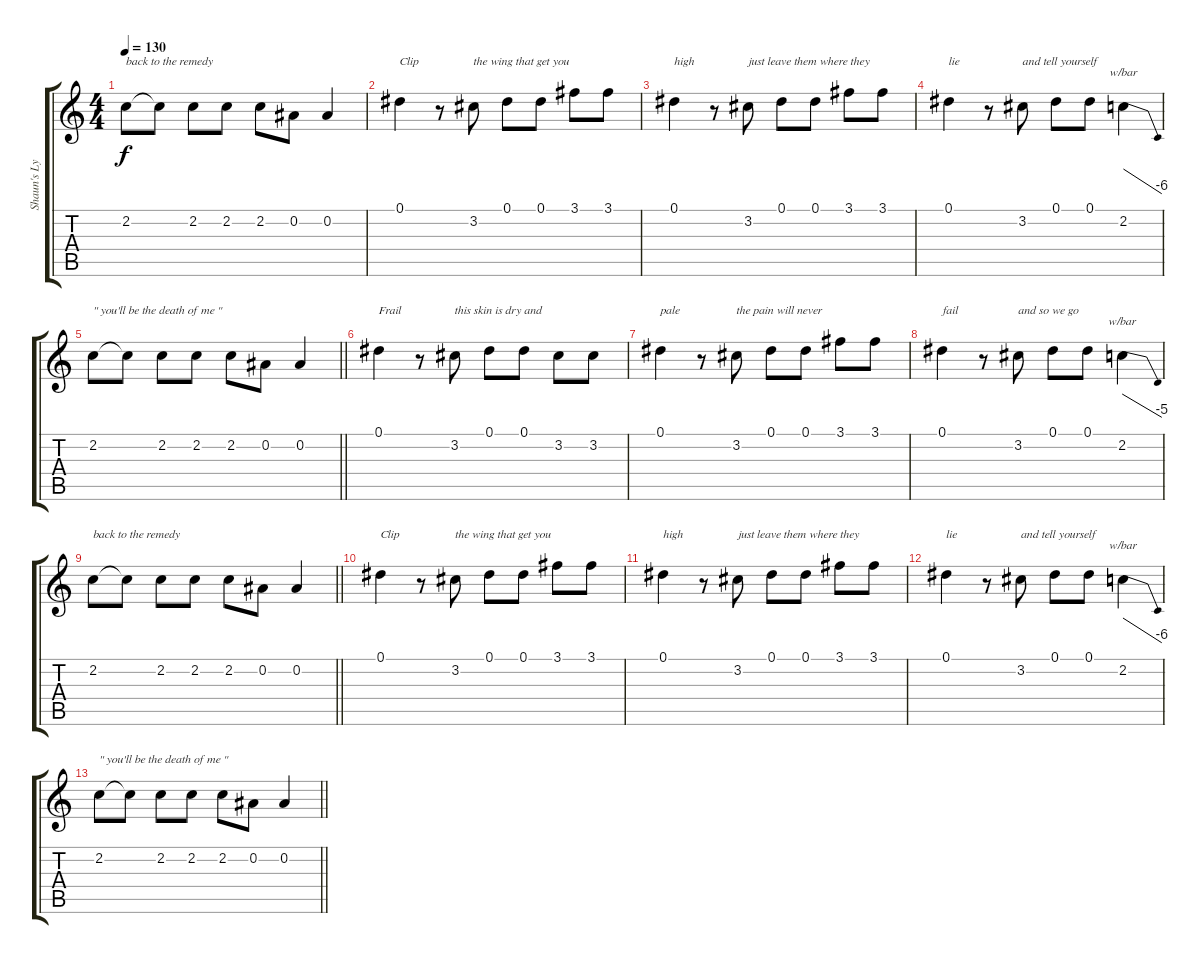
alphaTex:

\track ("Shaun's Lyrics" "Shaun's Ly") {instrument distortionguitar}
\staff {score tabs}
\tuning (Eb4 Bb3 Gb3 Db3 Ab2 Db2) {hide}
\ts (4 4)
\tempo 130
\clef g2
\ks c
2.2.8{txt "back to the remedy" dy f} 2.2{t}.8 2.2.8 2.2.8 2.2.8 0.2.8 0.2.4 |
0.1.4{txt "Clip"} r.8 3.2.8{txt "the wing that get you"} 0.1.8 0.1.8 3.1.8 3.1.8 |
0.1.4{txt "high"} r.8 3.2.8{txt "just leave them where they"} 0.1.8 0.1.8 3.1.8 3.1.8 |
0.1.4{txt "lie"} r.8 3.2.8{txt "and tell yourself"} 0.1.8 0.1.8 2.2.4{tbe (dive default 0 0 60 -24)} |
\barLineRight lightlight
2.2.8{txt "\" you'll be the death of me \""} 2.2{t}.8 2.2.8 2.2.8 2.2.8 0.2.8 0.2.4 |
0.1.4{txt "Frail"} r.8 3.2.8{txt "this skin is dry and"} 0.1.8 0.1.8 3.2.8 3.2.8 |
0.1.4{txt "pale"} r.8 3.2.8{txt "the pain will never"} 0.1.8 0.1.8 3.1.8 3.1.8 |
0.1.4{txt "fail"} r.8 3.2.8{txt "and so we go"} 0.1.8 0.1.8 2.2.4{tbe (dive default 0 0 60 -20)} |
\barLineRight lightlight
2.2.8{txt "back to the remedy"} 2.2{t}.8 2.2.8 2.2.8 2.2.8 0.2.8 0.2.4 |
0.1.4{txt "Clip"} r.8 3.2.8{txt "the wing that get you"} 0.1.8 0.1.8 3.1.8 3.1.8 |
0.1.4{txt "high"} r.8 3.2.8{txt "just leave them where they"} 0.1.8 0.1.8 3.1.8 3.1.8 |
0.1.4{txt "lie"} r.8 3.2.8{txt "and tell yourself"} 0.1.8 0.1.8 2.2.4{tbe (dive default 0 0 60 -24)} |
\barLineRight lightlight
2.2.8{txt "\" you'll be the death of me \""} 2.2{t}.8 2.2.8 2.2.8 2.2.8 0.2.8 0.2.4
